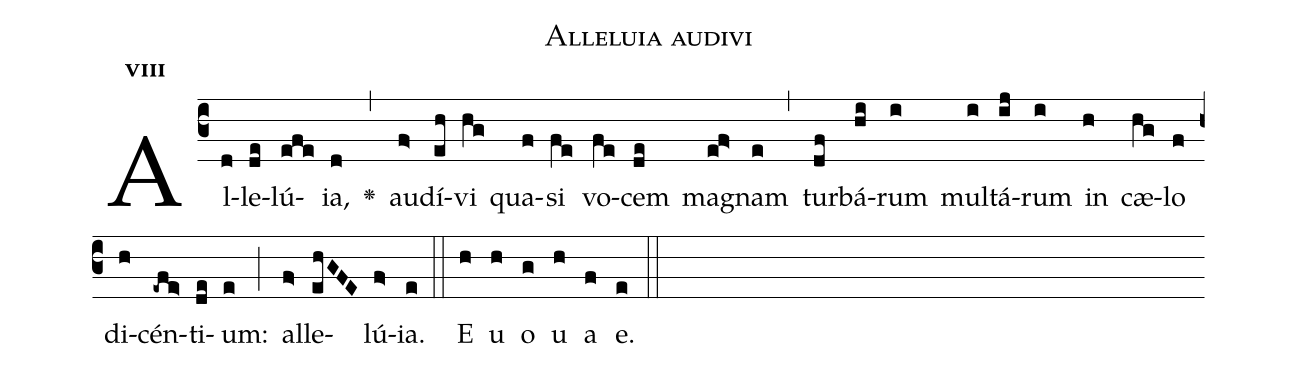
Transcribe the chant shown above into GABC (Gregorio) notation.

name:Alleluia audivi;
office-part:Antiphona;
mode:8;
%%
initial-style: 1;
name: Alleluia audivi
book: Antiphonae & Responsoria/Tomus II, p. 180;
occasion: Hebdomada III Paschae Dominica;
office-part: Vesperae II Ant 3;
user-notes: ;
commentary: ;
annotation: 8g;
centering-scheme: english;
fontsize: 12;
font: OFLSortsMillGoudy;
height: 11;
width: 4.5;
%%
(c3)Al(d)le(de)lú(efe)ia,(d) <v>\greheightstar</v>(,) au(f>)dí(eh)vi(hg) qua(f)si(fe) vo(fe)cem(de) ma(ef>)gnam(e) (,) tur(df)bá(hi)rum(i) mul(i)tá(ij)rum(i) in(h) cæ(hg)lo(f) di(h)cén(-efe>)ti(de)um:(e) (;) al(f>)le(ehGFE)lú(f>)ia.(e) (::)
E(h) u(h) o(g) u(h) a(f) e.(e) (::)
